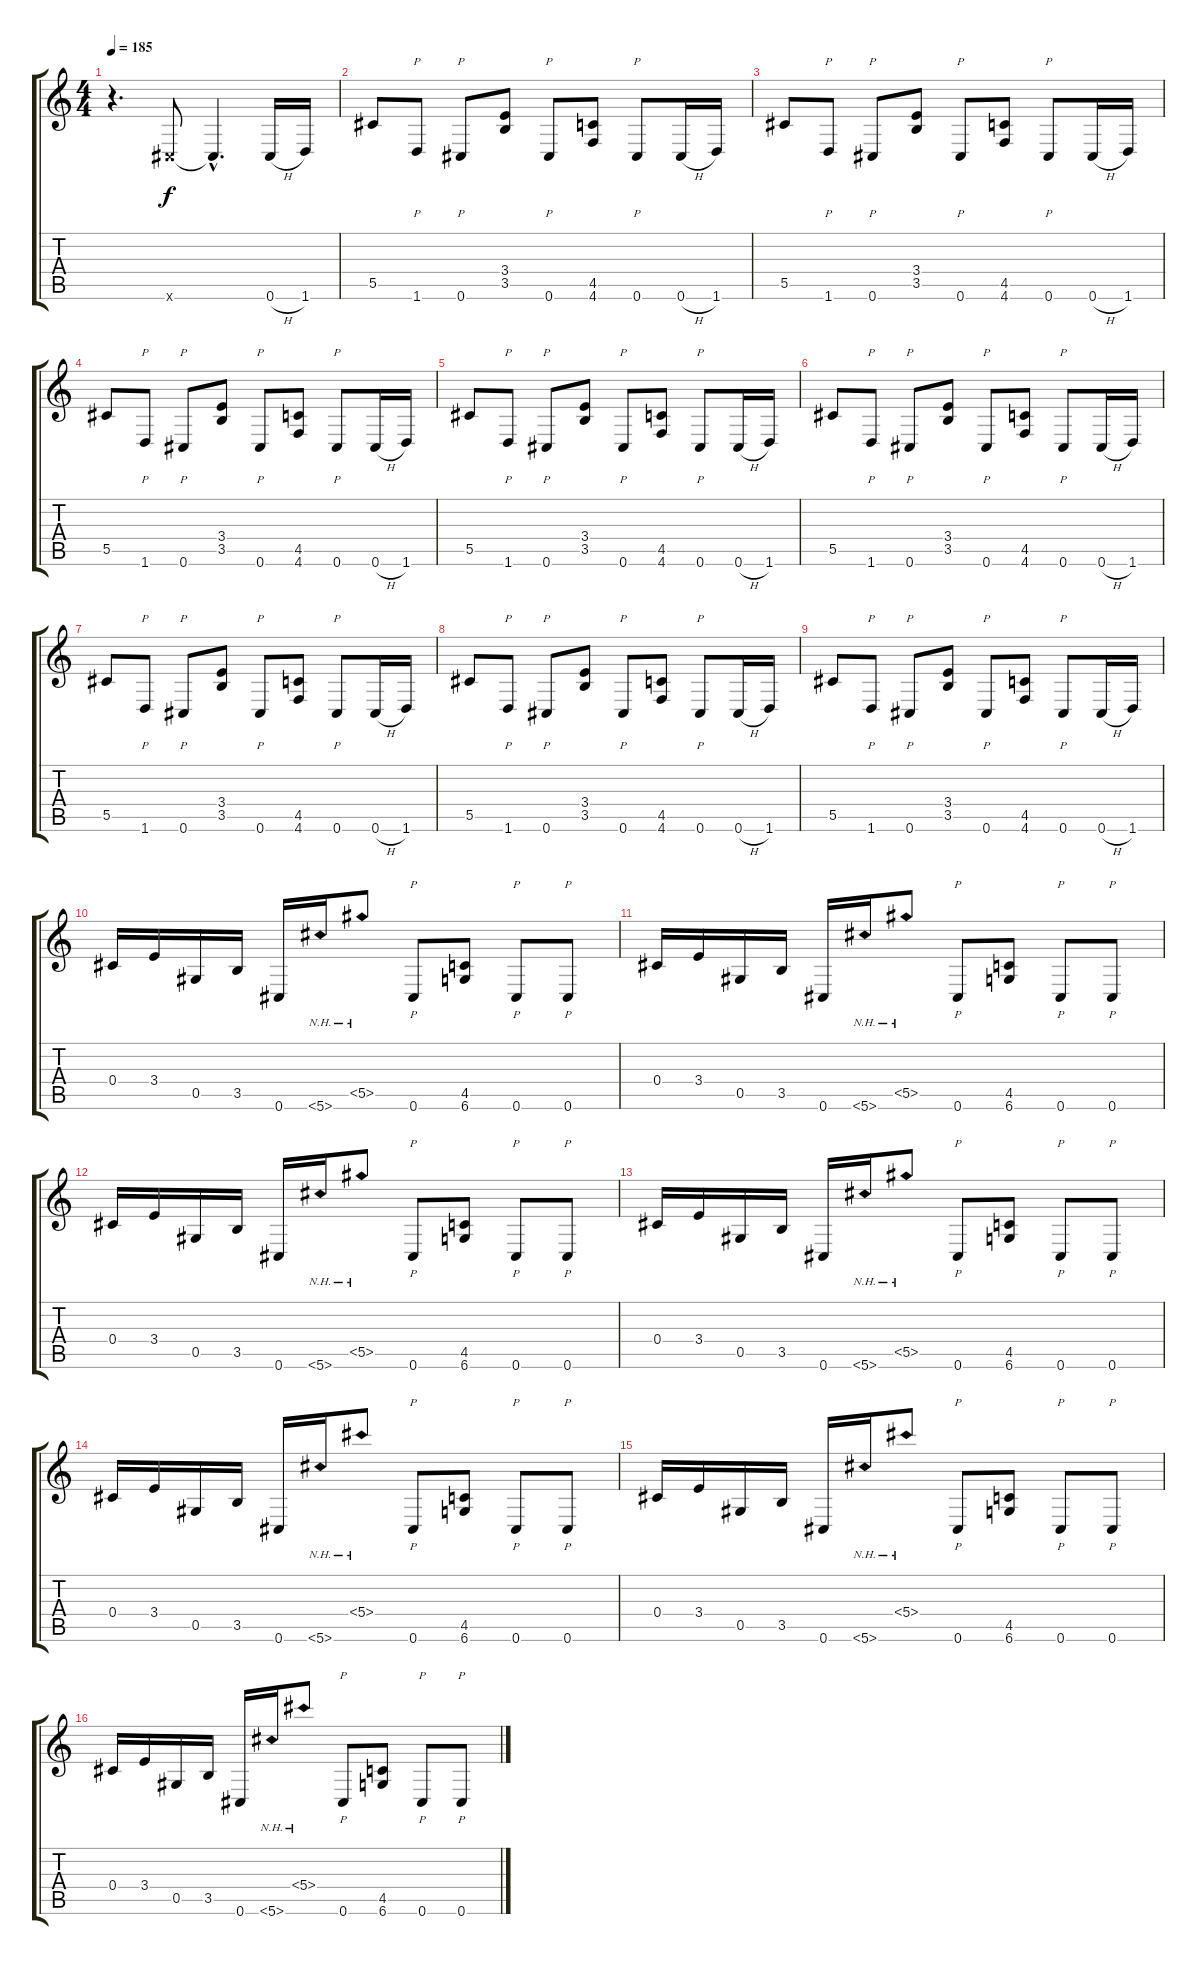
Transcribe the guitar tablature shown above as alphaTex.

\track "" {instrument distortionguitar}
\staff {score tabs}
\tuning (Eb4 Bb3 Gb3 Db3 Ab2 Db2) {hide}
\ts (4 4)
\tempo 185
\clef g2
\ks c
r.4{d dy f} 0.6{x}.8 0.6{hac t}.4{d} 0.6{h}.16 1.6.16 |
5.5.8 1.6.8{p} 0.6.8{p} (3.4 3.5).8 0.6.8{p} (4.5 4.6).8 0.6.8{p} 0.6{h}.16 1.6.16 |
5.5.8 1.6.8{p} 0.6.8{p} (3.4 3.5).8 0.6.8{p} (4.5 4.6).8 0.6.8{p} 0.6{h}.16 1.6.16 |
5.5.8 1.6.8{p} 0.6.8{p} (3.4 3.5).8 0.6.8{p} (4.5 4.6).8 0.6.8{p} 0.6{h}.16 1.6.16 |
5.5.8 1.6.8{p} 0.6.8{p} (3.4 3.5).8 0.6.8{p} (4.5 4.6).8 0.6.8{p} 0.6{h}.16 1.6.16 |
5.5.8 1.6.8{p} 0.6.8{p} (3.4 3.5).8 0.6.8{p} (4.5 4.6).8 0.6.8{p} 0.6{h}.16 1.6.16 |
5.5.8 1.6.8{p} 0.6.8{p} (3.4 3.5).8 0.6.8{p} (4.5 4.6).8 0.6.8{p} 0.6{h}.16 1.6.16 |
5.5.8 1.6.8{p} 0.6.8{p} (3.4 3.5).8 0.6.8{p} (4.5 4.6).8 0.6.8{p} 0.6{h}.16 1.6.16 |
5.5.8 1.6.8{p} 0.6.8{p} (3.4 3.5).8 0.6.8{p} (4.5 4.6).8 0.6.8{p} 0.6{h}.16 1.6.16 |
0.4.16 3.4.16 0.5.16 3.5.16 0.6.16 5.6{nh}.16 5.5{nh}.8 0.6.8{p} (4.5 6.6).8 0.6.8{p} 0.6.8{p} |
0.4.16 3.4.16 0.5.16 3.5.16 0.6.16 5.6{nh}.16 5.5{nh}.8 0.6.8{p} (4.5 6.6).8 0.6.8{p} 0.6.8{p} |
0.4.16 3.4.16 0.5.16 3.5.16 0.6.16 5.6{nh}.16 5.5{nh}.8 0.6.8{p} (4.5 6.6).8 0.6.8{p} 0.6.8{p} |
0.4.16 3.4.16 0.5.16 3.5.16 0.6.16 5.6{nh}.16 5.5{nh}.8 0.6.8{p} (4.5 6.6).8 0.6.8{p} 0.6.8{p} |
0.4.16 3.4.16 0.5.16 3.5.16 0.6.16 5.6{nh}.16 5.4{nh}.8 0.6.8{p} (4.5 6.6).8 0.6.8{p} 0.6.8{p} |
0.4.16 3.4.16 0.5.16 3.5.16 0.6.16 5.6{nh}.16 5.4{nh}.8 0.6.8{p} (4.5 6.6).8 0.6.8{p} 0.6.8{p} |
0.4.16 3.4.16 0.5.16 3.5.16 0.6.16 5.6{nh}.16 5.4{nh}.8 0.6.8{p} (4.5 6.6).8 0.6.8{p} 0.6.8{p}
